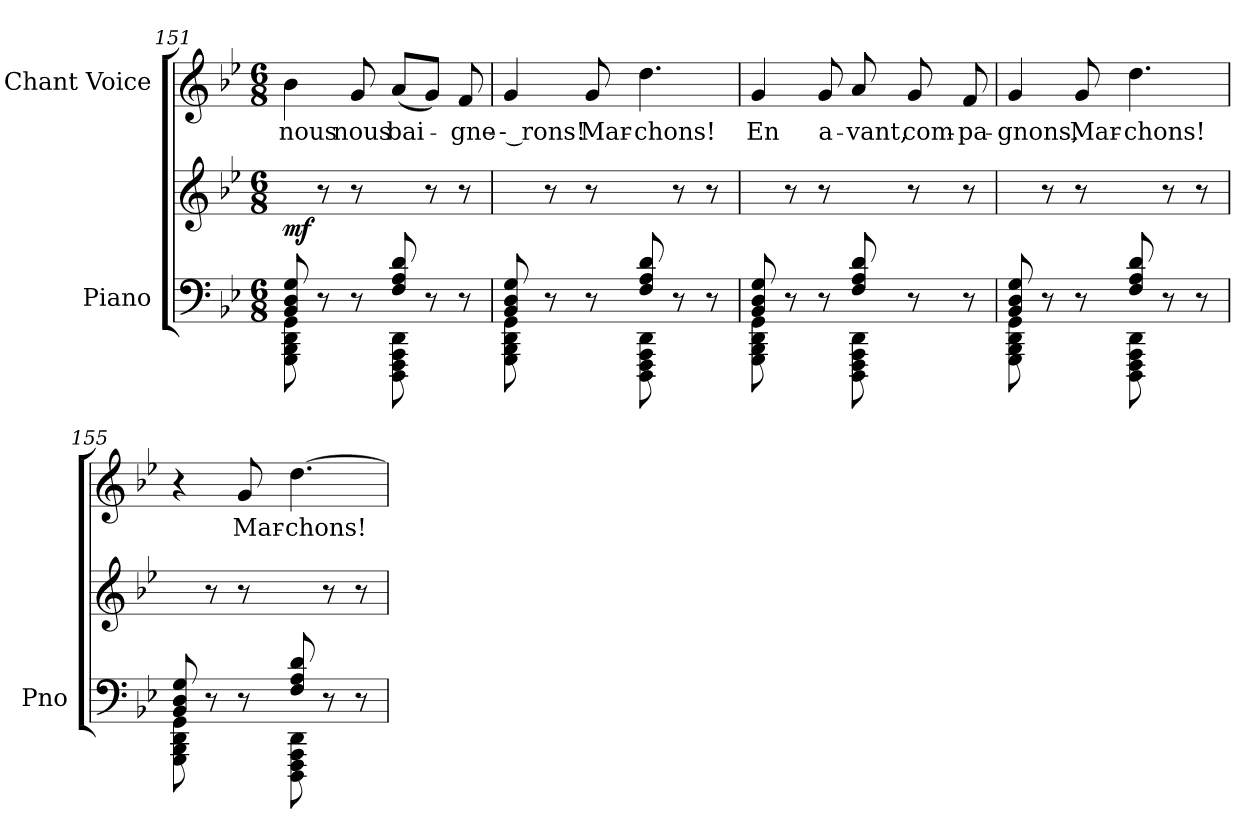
**kern	**kern	**dynam	**kern	**text
*part2	*part2	*part2	*part1	*part1
*staff3	*staff2	*staff2/3	*staff1	*staff1
*I"Piano	*	*	*I"Chant Voice	*
*I'Pno	*	*	*	*
*clefF4	*clefG2	*	*clefG2	*
*k[b-e-]	*k[b-e-]	*	*k[b-e-]	*
*M6/8	*M6/8	*	*M6/8	*
=151	=151	=151	=151	=151
*^	*	*	*	*
!	!	!	!LO:DY:b	!	!
8BB-/ 8D/ 8G/	8GGG\ 8BBB-\ 8DD\ 8GG\	8ryy	mf	4b-\	nous
4ryy	8r	8r	.	.	.
.	8r	8r	.	8g/	nous
8F/ 8A/ 8d/	8DDD\ 8FFF\ 8AAA\ 8DD\	8ryy	.	(8a/L	bai-
4ryy	8r	8r	.	8g/J)	.
.	8r	8r	.	8f/	-gne-
=152	=152	=152	=152	=152	=152
8BB-/ 8D/ 8G/	8GGG\ 8BBB-\ 8DD\ 8GG\	8ryy	.	4g/	-- rons!
4ryy	8r	8r	.	.	.
.	8r	8r	.	8g/	Mar-
8F/ 8A/ 8d/	8DDD\ 8FFF\ 8AAA\ 8DD\	8ryy	.	4.dd\	-chons!
4ryy	8r	8r	.	.	.
.	8r	8r	.	.	.
=153	=153	=153	=153	=153	=153
8BB-/ 8D/ 8G/	8GGG\ 8BBB-\ 8DD\ 8GG\	8ryy	.	4g/	En
4ryy	8r	8r	.	.	.
.	8r	8r	.	8g/	a-
8F/ 8A/ 8d/	8DDD\ 8FFF\ 8AAA\ 8DD\	8ryy	.	8a/	-vant,
4ryy	8r	8r	.	8g/	com-
.	8r	8r	.	8f/	-pa-
=154	=154	=154	=154	=154	=154
8BB-/ 8D/ 8G/	8GGG\ 8BBB-\ 8DD\ 8GG\	8ryy	.	4g/	-gnons,
4ryy	8r	8r	.	.	.
.	8r	8r	.	8g/	Mar-
8F/ 8A/ 8d/	8DDD\ 8FFF\ 8AAA\ 8DD\	8ryy	.	4.dd\	-chons!
4ryy	8r	8r	.	.	.
.	8r	8r	.	.	.
=155	=155	=155	=155	=155	=155
8BB-/ 8D/ 8G/	8GGG\ 8BBB-\ 8DD\ 8GG\	8ryy	.	4r	.
4ryy	8r	8r	.	.	.
.	8r	8r	.	8g/	Mar-
8F/ 8A/ 8d/	8DDD\ 8FFF\ 8AAA\ 8DD\	8ryy	.	[4.dd\	-chons!
4ryy	8r	8r	.	.	.
.	8r	8r	.	.	.
*v	*v	*	*	*	*
=	=	=	=	=
*-	*-	*-	*-	*-
